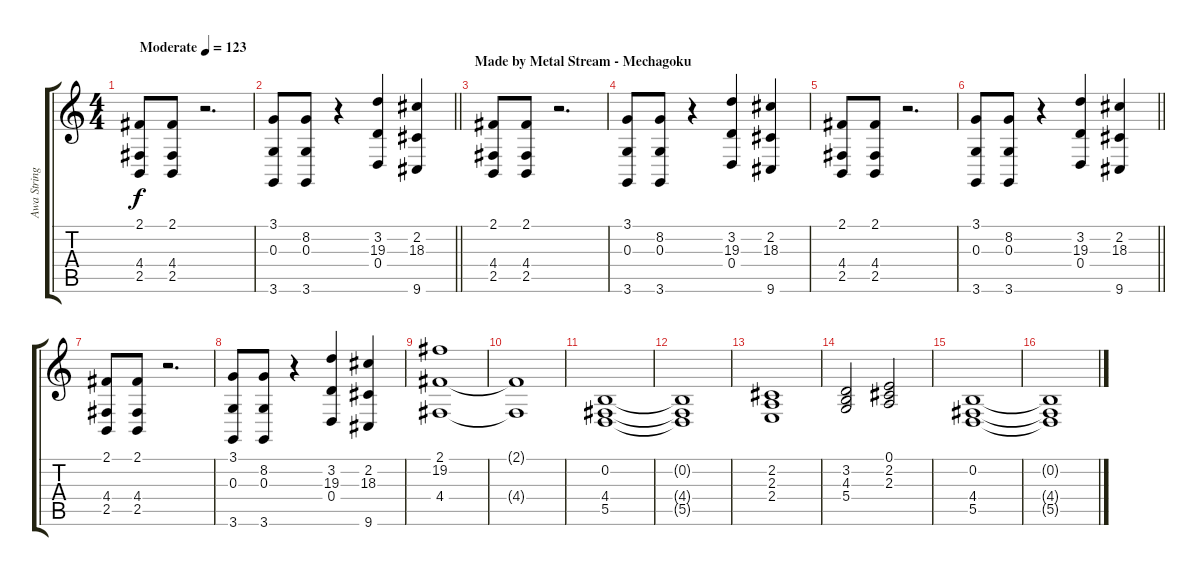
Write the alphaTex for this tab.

\track ("Awa String" "Awa String") {instrument stringensemble1}
\staff {score tabs}
\tuning (E4 B3 G3 D3 A2 E2) {hide}
\ts (4 4)
\tempo (123 "Moderate")
\clef g2
\ks c
(2.1 4.4 2.5).8{dy f instrument stringensemble1} (2.1 4.4 2.5).8 r.2{d} |
\barLineRight lightlight
(3.1 0.3 3.6).8 (8.2 0.3 3.6).8 r.4 (3.2 19.3 0.4).4 (2.2 18.3 9.6).4 |
\section ("" "Made by Metal Stream - Mechagoku")
(2.1 4.4 2.5).8 (2.1 4.4 2.5).8 r.2{d} |
(3.1 0.3 3.6).8 (8.2 0.3 3.6).8 r.4 (3.2 19.3 0.4).4 (2.2 18.3 9.6).4 |
(2.1 4.4 2.5).8 (2.1 4.4 2.5).8 r.2{d} |
\barLineRight lightlight
(3.1 0.3 3.6).8 (8.2 0.3 3.6).8 r.4 (3.2 19.3 0.4).4 (2.2 18.3 9.6).4 |
(2.1 4.4 2.5).8 (2.1 4.4 2.5).8 r.2{d} |
(3.1 0.3 3.6).8 (8.2 0.3 3.6).8 r.4 (3.2 19.3 0.4).4 (2.2 18.3 9.6).4 |
(2.1 19.2 4.4).1 |
(2.1{t} 4.4{t}).1 |
(0.2 4.4 5.5).1 |
(0.2{t} 4.4{t} 5.5{t}).1 |
(2.2 2.3 2.4).1 |
(3.2 4.3 5.4).2 (0.1 2.2 2.3).2 |
(0.2 4.4 5.5).1 |
(0.2{t} 4.4{t} 5.5{t}).1
